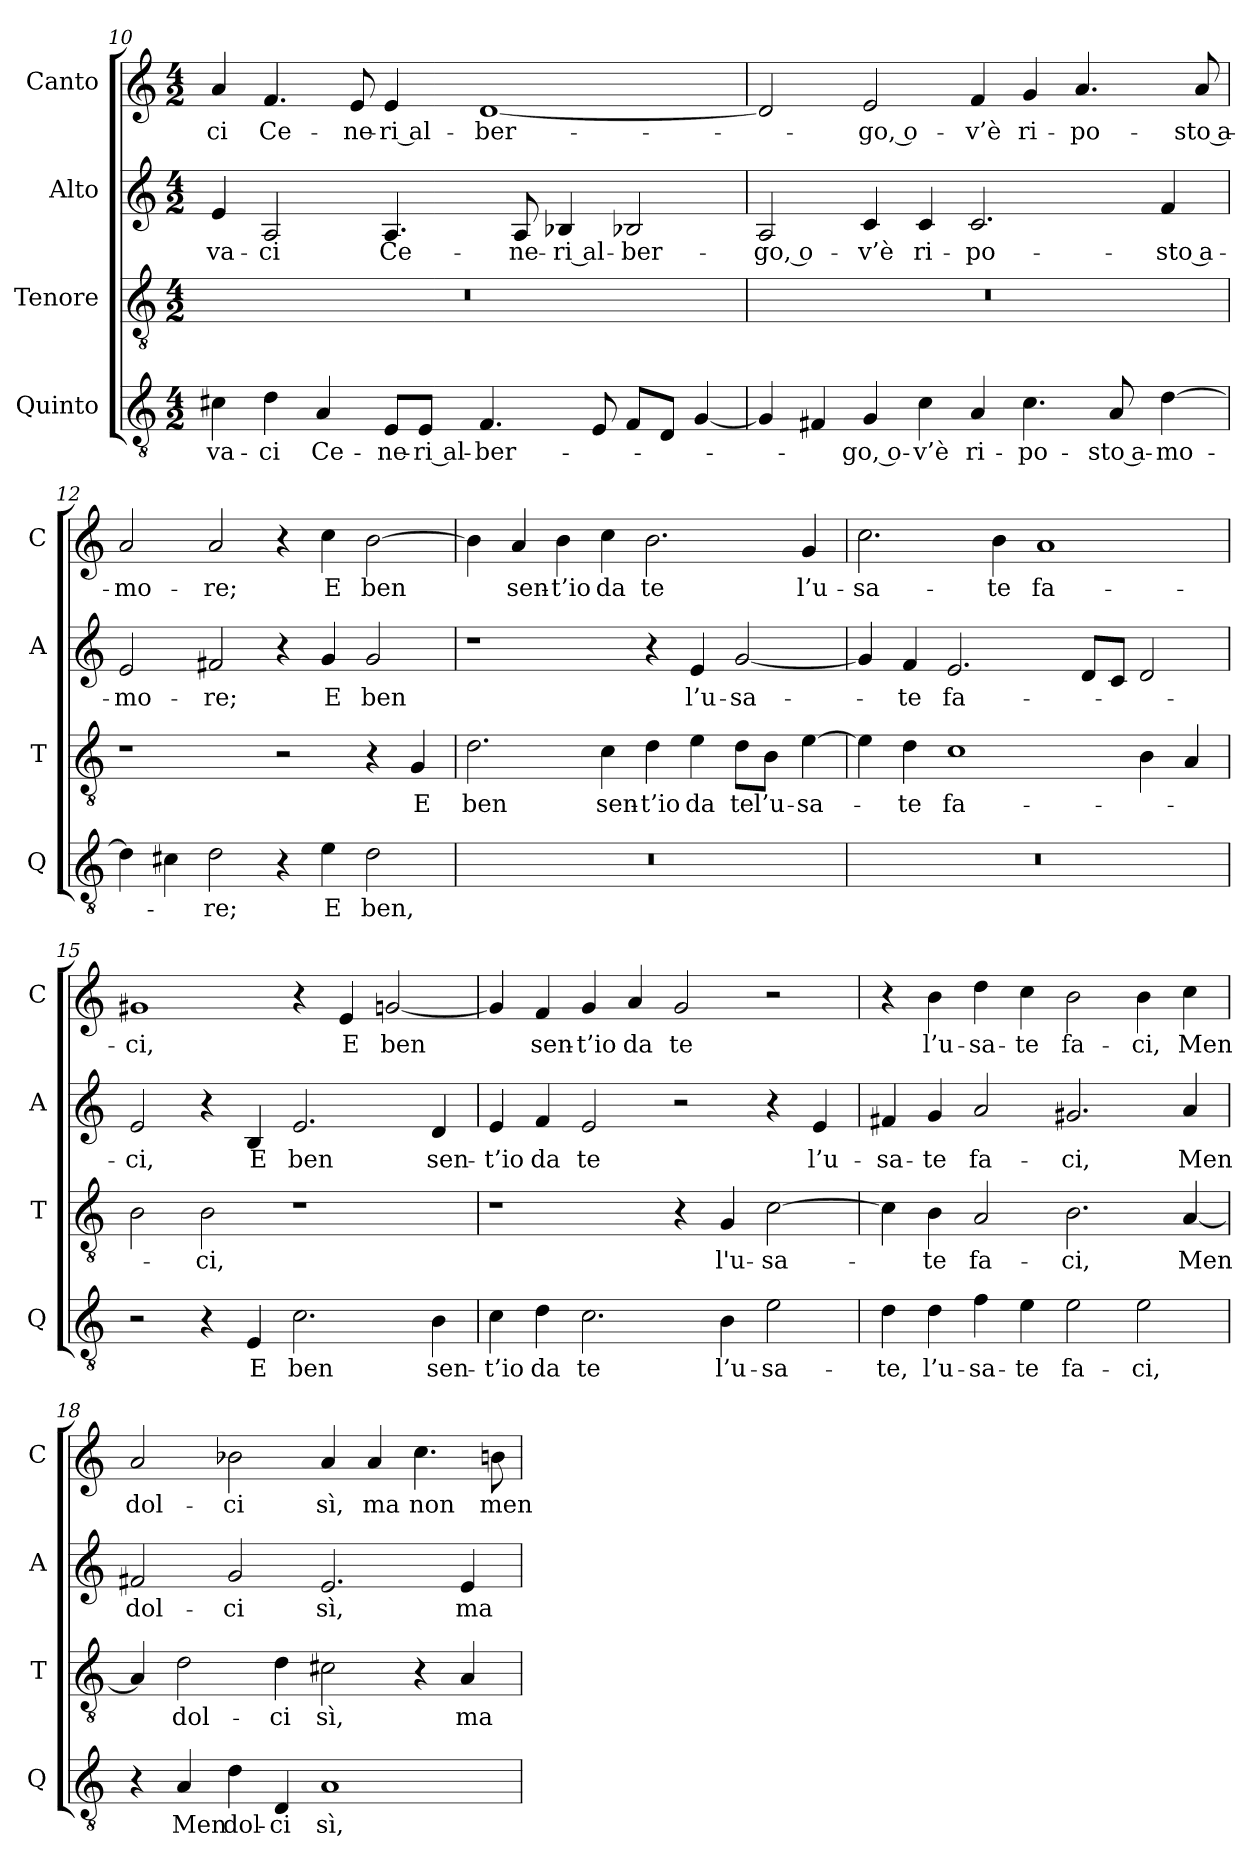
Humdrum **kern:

**kern	**text	**kern	**text	**kern	**text	**kern	**text
*part4	*part4	*part3	*part3	*part2	*part2	*part1	*part1
*staff4	*staff4	*staff3	*staff3	*staff2	*staff2	*staff1	*staff1
*I"Quinto	*	*I"Tenore	*	*I"Alto	*	*I"Canto	*
*I'Q	*	*I'T	*	*I'A	*	*I'C	*
*clefGv2	*	*clefGv2	*	*clefG2	*	*clefG2	*
*k[]	*	*k[]	*	*k[]	*	*k[]	*
*M4/2	*	*M4/2	*	*M4/2	*	*M4/2	*
=10	=10	=10	=10	=10	=10	=10	=10
4c#X	-va-	0r	.	4e	-va-	4a	-ci
4d	-ci	.	.	2A	-ci	4.f	Ce-
4A	Ce-	.	.	.	.	.	.
.	.	.	.	.	.	8e	-ne-
8EL	-ne-	.	.	4.A	Ce-	4e	-ri al-
8EJ	-ri al-	.	.	.	.	.	.
4.F	-ber-	.	.	.	.	[1d	-ber-
.	.	.	.	8A	-ne-	.	.
.	.	.	.	4B-X	-ri al-	.	.
8E	.	.	.	.	.	.	.
8FL	.	.	.	2B-X	-ber-	.	.
8DJ	.	.	.	.	.	.	.
[4G	.	.	.	.	.	.	.
=11	=11	=11	=11	=11	=11	=11	=11
4G]	.	0r	.	2A	-go, o-	2d]	.
4F#X	.	.	.	.	.	.	.
4G	-go, o-	.	.	4c	-v’è	2e	-go, o-
4c	-v’è	.	.	4c	ri-	.	.
4A	ri-	.	.	2.c	-po-	4f	-v’è
4.c	-po-	.	.	.	.	4g	ri-
.	.	.	.	.	.	4.a	-po-
8A	-sto a-	.	.	.	.	.	.
[4d	-mo-	.	.	4f	-sto a-	.	.
.	.	.	.	.	.	8a	-sto a-
=12	=12	=12	=12	=12	=12	=12	=12
4d]	.	1r	.	2e	-mo-	2a	-mo-
4c#X	.	.	.	.	.	.	.
2d	-re;	.	.	2f#X	-re;	2a	-re;
4r	.	2r	.	4r	.	4r	.
4e	E	.	.	4g	E	4cc	E
2d	ben,	4r	.	2g	ben	[2b	ben
.	.	4G	E	.	.	.	.
=13	=13	=13	=13	=13	=13	=13	=13
0r	.	2.d	ben	1r	.	4b]	.
.	.	.	.	.	.	4a	sen-
.	.	.	.	.	.	4b	-t’io
.	.	4c	sen-	.	.	4cc	da
.	.	4d	-t’io	4r	.	2.b	te
.	.	4e	da	4e	l’u-	.	.
.	.	8dL	te	[2g	-sa-	.	.
.	.	8BJ	l’u-	.	.	.	.
.	.	[4e	-sa-	.	.	4g	l’u-
=14	=14	=14	=14	=14	=14	=14	=14
0r	.	4e]	.	4g]	.	2.cc	-sa-
.	.	4d	-te	4f	-te	.	.
.	.	1c	fa-	2.e	fa-	.	.
.	.	.	.	.	.	4b	-te
.	.	.	.	.	.	1a	fa-
.	.	.	.	8dL	.	.	.
.	.	.	.	8cJ	.	.	.
.	.	4B	.	2d	.	.	.
.	.	4A	.	.	.	.	.
=15	=15	=15	=15	=15	=15	=15	=15
2r	.	2B	.	2e	-ci,	1g#X	-ci,
4r	.	2B	-ci,	4r	.	.	.
4E	E	.	.	4B	E	.	.
2.c	ben	1r	.	2.e	ben	4r	.
.	.	.	.	.	.	4e	E
.	.	.	.	.	.	[2gn	ben
4B	sen-	.	.	4d	sen-	.	.
=16	=16	=16	=16	=16	=16	=16	=16
4c	-t’io	1r	.	4e	-t’io	4g]	.
4d	da	.	.	4f	da	4f	sen-
2.c	te	.	.	2e	te	4g	-t’io
.	.	.	.	.	.	4a	da
.	.	4r	.	2r	.	2g	te
4B	l’u-	4G	l'u-	.	.	.	.
2e	-sa-	[2c	-sa-	4r	.	2r	.
.	.	.	.	4e	l’u-	.	.
=17	=17	=17	=17	=17	=17	=17	=17
4d	-te,	4c]	.	4f#X	-sa-	4r	.
4d	l’u-	4B	-te	4g	-te	4b	l’u-
4f	-sa-	2A	fa-	2a	fa-	4dd	-sa-
4e	-te	.	.	.	.	4cc	-te
2e	fa-	2.B	-ci,	2.g#X	-ci,	2b	fa-
2e	-ci,	.	.	.	.	4b	-ci,
.	.	[4A	Men	4a	Men	4cc	Men
=18	=18	=18	=18	=18	=18	=18	=18
4r	.	4A]	.	2f#X	dol-	2a	dol-
4A	Men	2d	dol-	.	.	.	.
4d	dol-	.	.	2g	-ci	2b-X	-ci
4D	-ci	4d	-ci	.	.	.	.
1A	sì,	2c#X	sì,	2.e	sì,	4a	sì,
.	.	.	.	.	.	4a	ma
.	.	4r	.	.	.	4.cc	non
.	.	4A	ma	4e	ma	.	.
.	.	.	.	.	.	8bn	men
=	=	=	=	=	=	=	=
*-	*-	*-	*-	*-	*-	*-	*-
